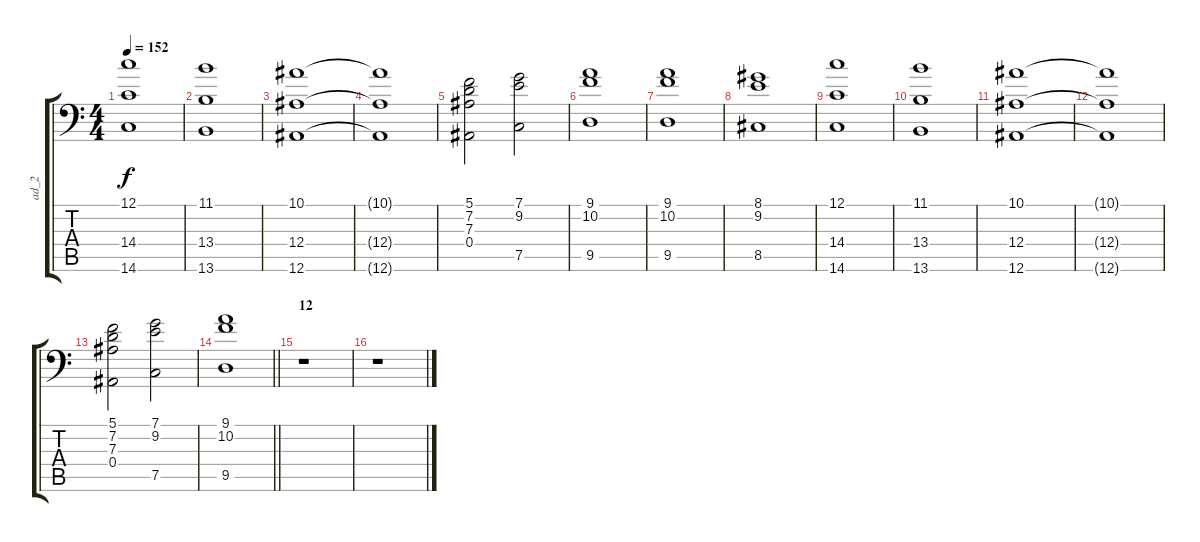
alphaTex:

\track ("ad_2" "ad_2") {instrument synthstrings1}
\staff {score tabs}
\tuning (C4 G3 Eb3 Bb2 F2 Bb1) {hide}
\ts (4 4)
\tempo 152
\clef f4
\ks c
(12.1 14.4 14.6).1{dy f} |
(11.1 13.4 13.6).1 |
(10.1 12.4 12.6).1 |
(10.1{t} 12.4{t} 12.6{t}).1 |
(5.1 7.2 7.3 0.4).2 (7.1 9.2 7.5).2 |
(9.1 10.2 9.5).1 |
(9.1 10.2 9.5).1 |
(8.1 9.2 8.5).1 |
(12.1 14.4 14.6).1 |
(11.1 13.4 13.6).1 |
(10.1 12.4 12.6).1 |
(10.1{t} 12.4{t} 12.6{t}).1 |
(5.1 7.2 7.3 0.4).2 (7.1 9.2 7.5).2 |
\barLineRight lightlight
(9.1 10.2 9.5).1 |
\section ("" "12")
r.1 |
r.1
